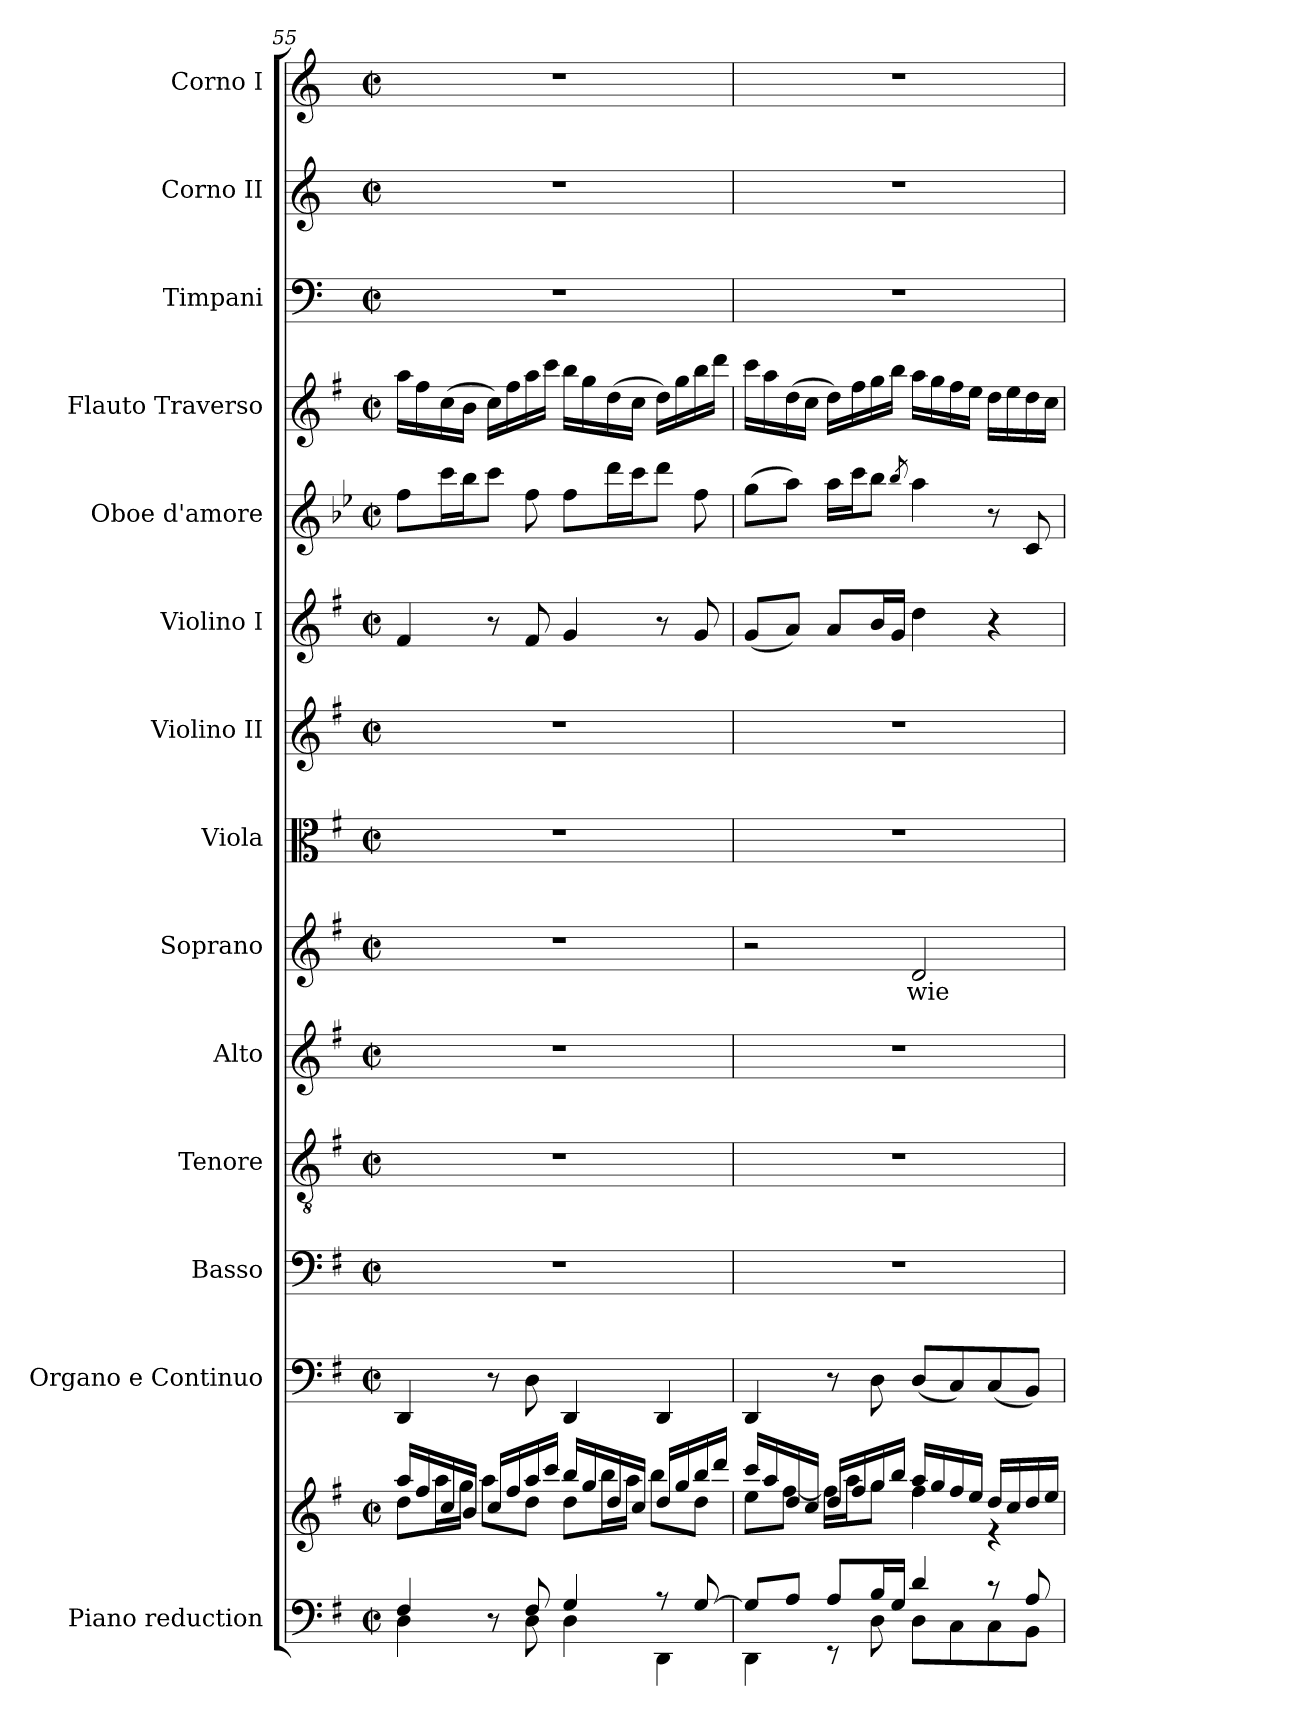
**kern	**kern	**kern	**kern	**kern	**kern	**kern	**text	**kern	**kern	**kern	**kern	**kern	**kern	**kern	**kern
*part14	*part14	*part13	*part12	*part11	*part10	*part9	*part9	*part8	*part7	*part6	*part5	*part4	*part3	*part2	*part1
*staff15	*staff14	*staff13	*staff12	*staff11	*staff10	*staff9	*staff9	*staff8	*staff7	*staff6	*staff5	*staff4	*staff3	*staff2	*staff1
*I"Piano reduction	*	*I"Organo e Continuo	*I"Basso	*I"Tenore	*I"Alto	*I"Soprano	*	*I"Viola	*I"Violino II	*I"Violino I	*I"Oboe d'amore	*I"Flauto Traverso	*I"Timpani	*I"Corno II	*I"Corno I
*I'Pno	*	*	*	*	*	*	*	*	*	*	*I'Ob	*I'Fl	*I'Timp	*	*
*clefF4	*clefG2	*clefF4	*clefF4	*clefGv2	*clefG2	*clefG2	*	*clefC3	*clefG2	*clefG2	*clefG2	*clefG2	*clefF4	*clefG2	*clefG2
*	*	*	*	*	*	*	*	*	*	*	*ITrd2c3	*	*	*ITrd3c5	*ITrd3c5
*k[f#]	*k[f#]	*k[f#]	*k[f#]	*k[f#]	*k[f#]	*k[f#]	*	*k[f#]	*k[f#]	*k[f#]	*k[f#]	*k[f#]	*k[]	*k[f#]	*k[f#]
*M2/2	*M2/2	*M2/2	*M2/2	*M2/2	*M2/2	*M2/2	*	*M2/2	*M2/2	*M2/2	*M2/2	*M2/2	*M2/2	*M2/2	*M2/2
*met(c|)	*met(c|)	*met(c|)	*met(c|)	*met(c|)	*met(c|)	*met(c|)	*	*met(c|)	*met(c|)	*met(c|)	*met(c|)	*met(c|)	*met(c|)	*met(c|)	*met(c|)
=55	=55	=55	=55	=55	=55	=55	=55	=55	=55	=55	=55	=55	=55	=55	=55
*^	*^	*	*	*	*	*	*	*	*	*	*	*	*	*	*
4F#/	4D\	16aa/LL	8dd\L	4DD/	1r	1r	1r	1r	.	1r	1r	4f#/	8dd\L	16aa\LL	1r	1r	1r
.	.	16ff#/	.	.	.	.	.	.	.	.	.	.	.	16ff#\	.	.	.
.	.	16cc/	16aa\L	.	.	.	.	.	.	.	.	.	16aa\L	(16cc\	.	.	.
.	.	16b/JJ	16gg\JJ	.	.	.	.	.	.	.	.	.	16gg\J	16b\JJ	.	.	.
8r	8ryy	16cc/LL	8aa\L	8r	.	.	.	.	.	.	.	8r	8aa\J	16cc\LL)	.	.	.
.	.	16ff#/	.	.	.	.	.	.	.	.	.	.	.	16ff#\	.	.	.
8F#/	8D\	16aa/	8dd\J	8D\	.	.	.	.	.	.	.	8f#/	8dd\	16aa\	.	.	.
.	.	16ccc/JJ	.	.	.	.	.	.	.	.	.	.	.	16ccc\JJ	.	.	.
4G/	4D\	16bb/LL	8dd\L	4DD/	.	.	.	.	.	.	.	4g/	8dd\L	16bb\LL	.	.	.
.	.	16gg/	.	.	.	.	.	.	.	.	.	.	.	16gg\	.	.	.
.	.	16dd/	16bb\L	.	.	.	.	.	.	.	.	.	16bb\L	(16dd\	.	.	.
.	.	16cc/JJ	16aa\JJ	.	.	.	.	.	.	.	.	.	16aa\J	16cc\JJ	.	.	.
8r	4DD\	16dd/LL	8bb\L	4DD/	.	.	.	.	.	.	.	8r	8bb\J	16dd\LL)	.	.	.
.	.	16gg/	.	.	.	.	.	.	.	.	.	.	.	16gg\	.	.	.
[8G/	.	16bb/	8dd\J	.	.	.	.	.	.	.	.	8g/	8dd\	16bb\	.	.	.
.	.	16ddd/JJ	.	.	.	.	.	.	.	.	.	.	.	16ddd\JJ	.	.	.
=56	=56	=56	=56	=56	=56	=56	=56	=56	=56	=56	=56	=56	=56	=56	=56	=56	=56
8G/L]	4DD\	16ccc/LL	8ee\L	4DD/	1r	1r	1r	2r	.	1r	1r	(8g/L	(8ee\L	16ccc\LL	1r	1r	1r
.	.	16aa/	.	.	.	.	.	.	.	.	.	.	.	16aa\	.	.	.
8A/J	.	16dd/	[>8ff#\J	.	.	.	.	.	.	.	.	8a/J)	8ff#\J)	(16dd\	.	.	.
.	.	16cc/JJ	.	.	.	.	.	.	.	.	.	.	.	16cc\JJ	.	.	.
8A/L	8r	16dd/LL	16ff#\LL]	8r	.	.	.	.	.	.	.	8a/L	16ff#\LL	16dd\LL)	.	.	.
.	.	16ff#/	16aa\J	.	.	.	.	.	.	.	.	.	16aa\J	16ff#\	.	.	.
16B/L	8D\	16gg/	8gg\J	8D\	.	.	.	.	.	.	.	16b/L	8gg\J	16gg\	.	.	.
16G/JJ	.	16bb/JJ	.	.	.	.	.	.	.	.	.	16g/JJ	.	16bb\JJ	.	.	.
.	.	.	.	.	.	.	.	.	.	.	.	.	8qgg/	.	.	.	.
!	!	!	!	!	!	!	!	!	!LO:LY:b	!	!	!	!	!	!	!	!
4d/	8D\L	16aa/LL	4ff#\	(8D/L	.	.	.	2d/	wie	.	.	4dd\	4ff#\	16aa\LL	.	.	.
.	.	16gg/	.	.	.	.	.	.	.	.	.	.	.	16gg\	.	.	.
.	8C\	16ff#/	.	8C/)	.	.	.	.	.	.	.	.	.	16ff#\	.	.	.
.	.	16ee/JJ	.	.	.	.	.	.	.	.	.	.	.	16ee\JJ	.	.	.
8r	8C\	16dd/LL	4r	(8C/	.	.	.	.	.	.	.	4r	8r	16dd\LL	.	.	.
.	.	16cc/	.	.	.	.	.	.	.	.	.	.	.	16ee\	.	.	.
8A/	8BB\J	16dd/	.	8BB/J)	.	.	.	.	.	.	.	.	8A/	16dd\	.	.	.
.	.	16ee/JJ	.	.	.	.	.	.	.	.	.	.	.	16cc\JJ	.	.	.
*v	*v	*	*	*	*	*	*	*	*	*	*	*	*	*	*	*	*
*	*v	*v	*	*	*	*	*	*	*	*	*	*	*	*	*	*
=	=	=	=	=	=	=	=	=	=	=	=	=	=	=	=
*-	*-	*-	*-	*-	*-	*-	*-	*-	*-	*-	*-	*-	*-	*-	*-
